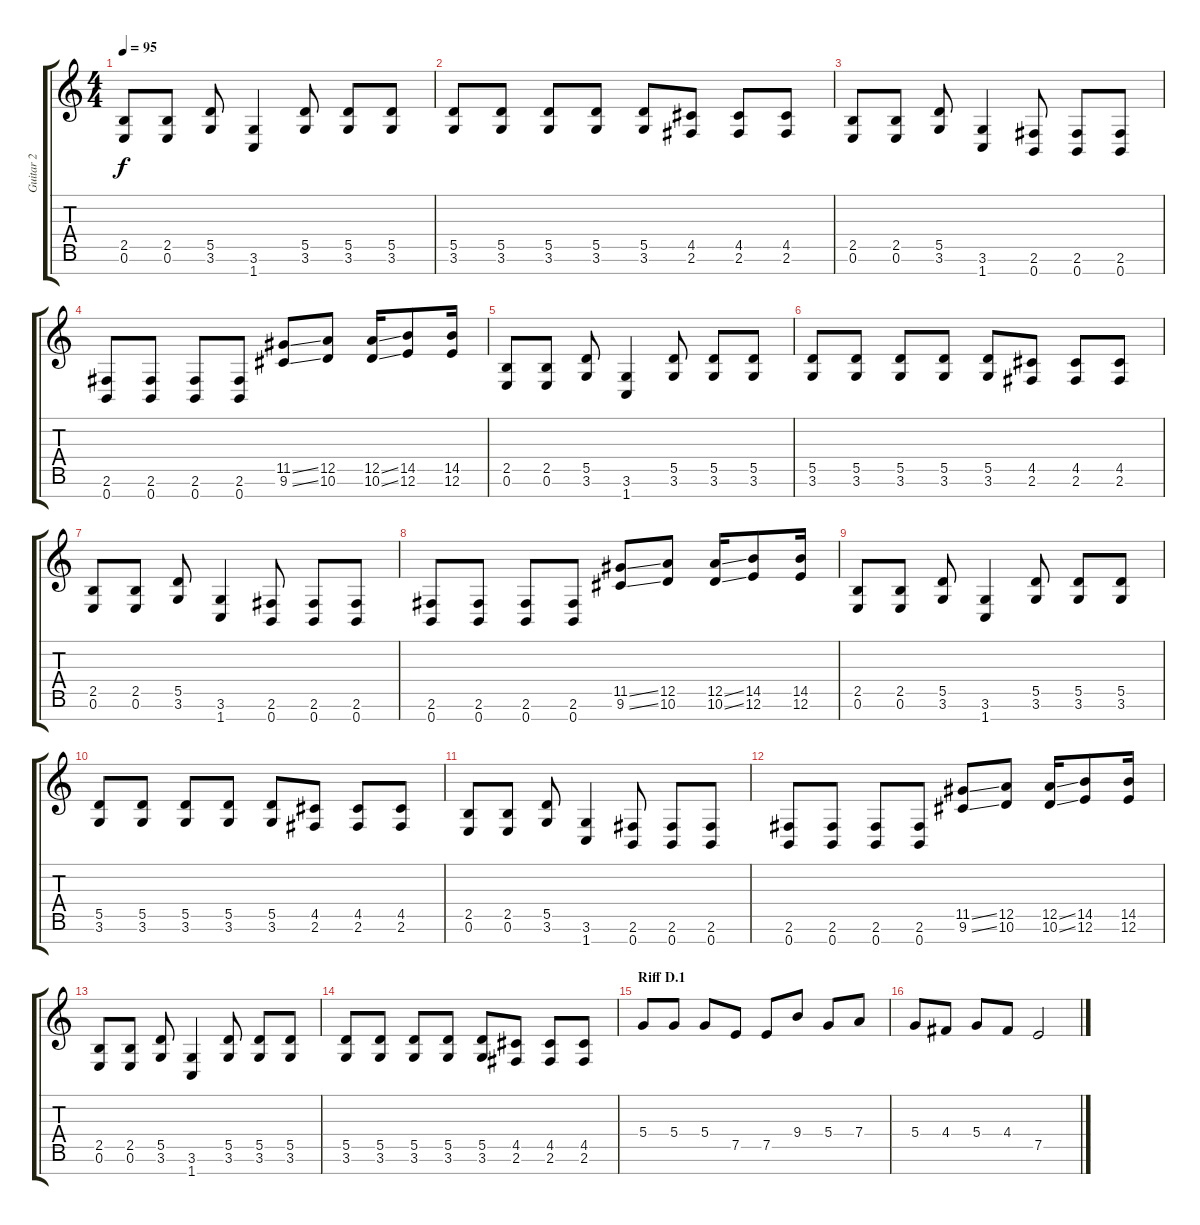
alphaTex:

\track ("Guitar 2" "Guitar 2") {instrument distortionguitar}
\staff {score tabs}
\tuning (E4 B3 G3 D3 A2 E2 B1) {hide}
\ts (4 4)
\tempo 95
\clef g2
\ks c
(2.5 0.6).8{dy f} (2.5 0.6).8 (5.5 3.6).8 (3.6 1.7).4 (5.5 3.6).8 (5.5 3.6).8 (5.5 3.6).8 |
(5.5 3.6).8 (5.5 3.6).8 (5.5 3.6).8 (5.5 3.6).8 (5.5 3.6).8 (4.5 2.6).8 (4.5 2.6).8 (4.5 2.6).8 |
(2.5 0.6).8 (2.5 0.6).8 (5.5 3.6).8 (3.6 1.7).4 (2.6 0.7).8 (2.6 0.7).8 (2.6 0.7).8 |
(2.6 0.7).8 (2.6 0.7).8 (2.6 0.7).8 (2.6 0.7).8 (11.5{ss} 9.6{ss}).8 (12.5 10.6).8 (12.5{ss} 10.6{ss}).16 (14.5 12.6).8 (14.5 12.6).16 |
(2.5 0.6).8 (2.5 0.6).8 (5.5 3.6).8 (3.6 1.7).4 (5.5 3.6).8 (5.5 3.6).8 (5.5 3.6).8 |
(5.5 3.6).8 (5.5 3.6).8 (5.5 3.6).8 (5.5 3.6).8 (5.5 3.6).8 (4.5 2.6).8 (4.5 2.6).8 (4.5 2.6).8 |
(2.5 0.6).8 (2.5 0.6).8 (5.5 3.6).8 (3.6 1.7).4 (2.6 0.7).8 (2.6 0.7).8 (2.6 0.7).8 |
(2.6 0.7).8 (2.6 0.7).8 (2.6 0.7).8 (2.6 0.7).8 (11.5{ss} 9.6{ss}).8 (12.5 10.6).8 (12.5{ss} 10.6{ss}).16 (14.5 12.6).8 (14.5 12.6).16 |
(2.5 0.6).8 (2.5 0.6).8 (5.5 3.6).8 (3.6 1.7).4 (5.5 3.6).8 (5.5 3.6).8 (5.5 3.6).8 |
(5.5 3.6).8 (5.5 3.6).8 (5.5 3.6).8 (5.5 3.6).8 (5.5 3.6).8 (4.5 2.6).8 (4.5 2.6).8 (4.5 2.6).8 |
(2.5 0.6).8 (2.5 0.6).8 (5.5 3.6).8 (3.6 1.7).4 (2.6 0.7).8 (2.6 0.7).8 (2.6 0.7).8 |
(2.6 0.7).8 (2.6 0.7).8 (2.6 0.7).8 (2.6 0.7).8 (11.5{ss} 9.6{ss}).8 (12.5 10.6).8 (12.5{ss} 10.6{ss}).16 (14.5 12.6).8 (14.5 12.6).16 |
(2.5 0.6).8 (2.5 0.6).8 (5.5 3.6).8 (3.6 1.7).4 (5.5 3.6).8 (5.5 3.6).8 (5.5 3.6).8 |
(5.5 3.6).8 (5.5 3.6).8 (5.5 3.6).8 (5.5 3.6).8 (5.5 3.6).8 (4.5 2.6).8 (4.5 2.6).8 (4.5 2.6).8 |
\section ("" "Riff D.1")
5.4.8 5.4.8 5.4.8 7.5.8 7.5.8 9.4.8 5.4.8 7.4.8 |
5.4.8 4.4.8 5.4.8 4.4.8 7.5.2
